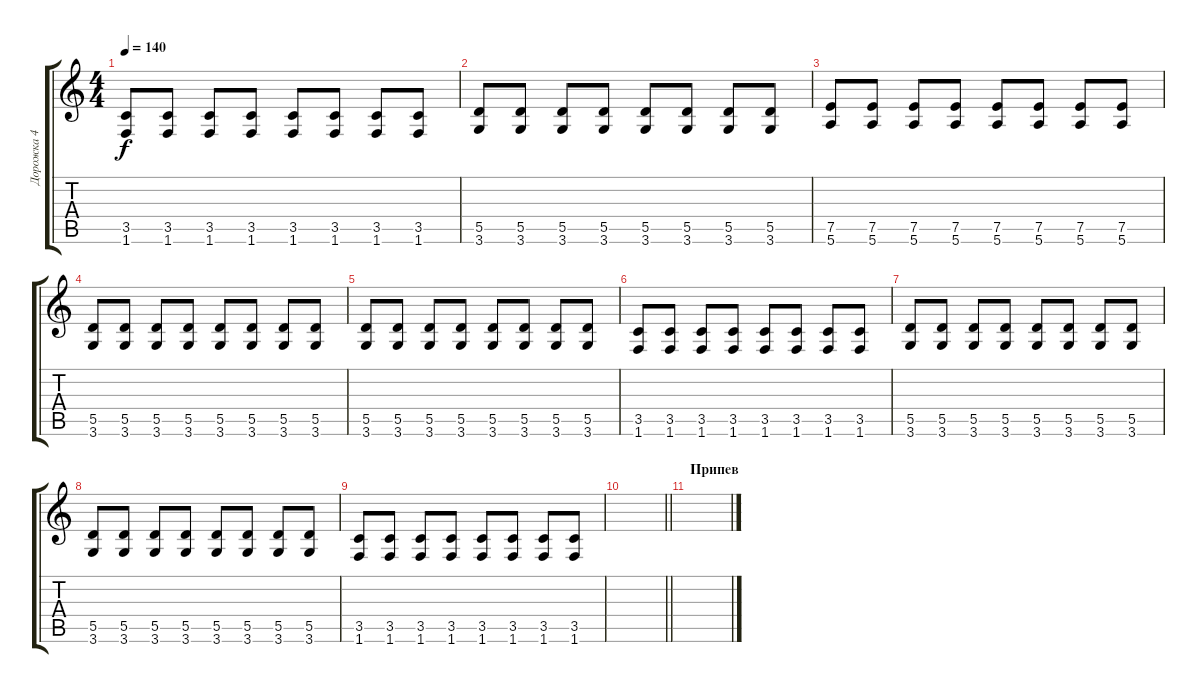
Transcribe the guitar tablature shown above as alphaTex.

\track ("Дорожка 4" "Дорожка 4") {instrument distortionguitar}
\staff {score tabs}
\tuning (E4 B3 G3 D3 A2 E2) {hide}
\ts (4 4)
\tempo 140
\clef g2
\ks c
(3.5 1.6).8{dy f} (3.5 1.6).8 (3.5 1.6).8 (3.5 1.6).8 (3.5 1.6).8 (3.5 1.6).8 (3.5 1.6).8 (3.5 1.6).8 |
(5.5 3.6).8 (5.5 3.6).8 (5.5 3.6).8 (5.5 3.6).8 (5.5 3.6).8 (5.5 3.6).8 (5.5 3.6).8 (5.5 3.6).8 |
(7.5 5.6).8 (7.5 5.6).8 (7.5 5.6).8 (7.5 5.6).8 (7.5 5.6).8 (7.5 5.6).8 (7.5 5.6).8 (7.5 5.6).8 |
(5.5 3.6).8 (5.5 3.6).8 (5.5 3.6).8 (5.5 3.6).8 (5.5 3.6).8 (5.5 3.6).8 (5.5 3.6).8 (5.5 3.6).8 |
(5.5 3.6).8 (5.5 3.6).8 (5.5 3.6).8 (5.5 3.6).8 (5.5 3.6).8 (5.5 3.6).8 (5.5 3.6).8 (5.5 3.6).8 |
(3.5 1.6).8 (3.5 1.6).8 (3.5 1.6).8 (3.5 1.6).8 (3.5 1.6).8 (3.5 1.6).8 (3.5 1.6).8 (3.5 1.6).8 |
(5.5 3.6).8 (5.5 3.6).8 (5.5 3.6).8 (5.5 3.6).8 (5.5 3.6).8 (5.5 3.6).8 (5.5 3.6).8 (5.5 3.6).8 |
(5.5 3.6).8 (5.5 3.6).8 (5.5 3.6).8 (5.5 3.6).8 (5.5 3.6).8 (5.5 3.6).8 (5.5 3.6).8 (5.5 3.6).8 |
(3.5 1.6).8 (3.5 1.6).8 (3.5 1.6).8 (3.5 1.6).8 (3.5 1.6).8 (3.5 1.6).8 (3.5 1.6).8 (3.5 1.6).8 |
\barLineRight lightlight
|
\section ("" "Припев")
